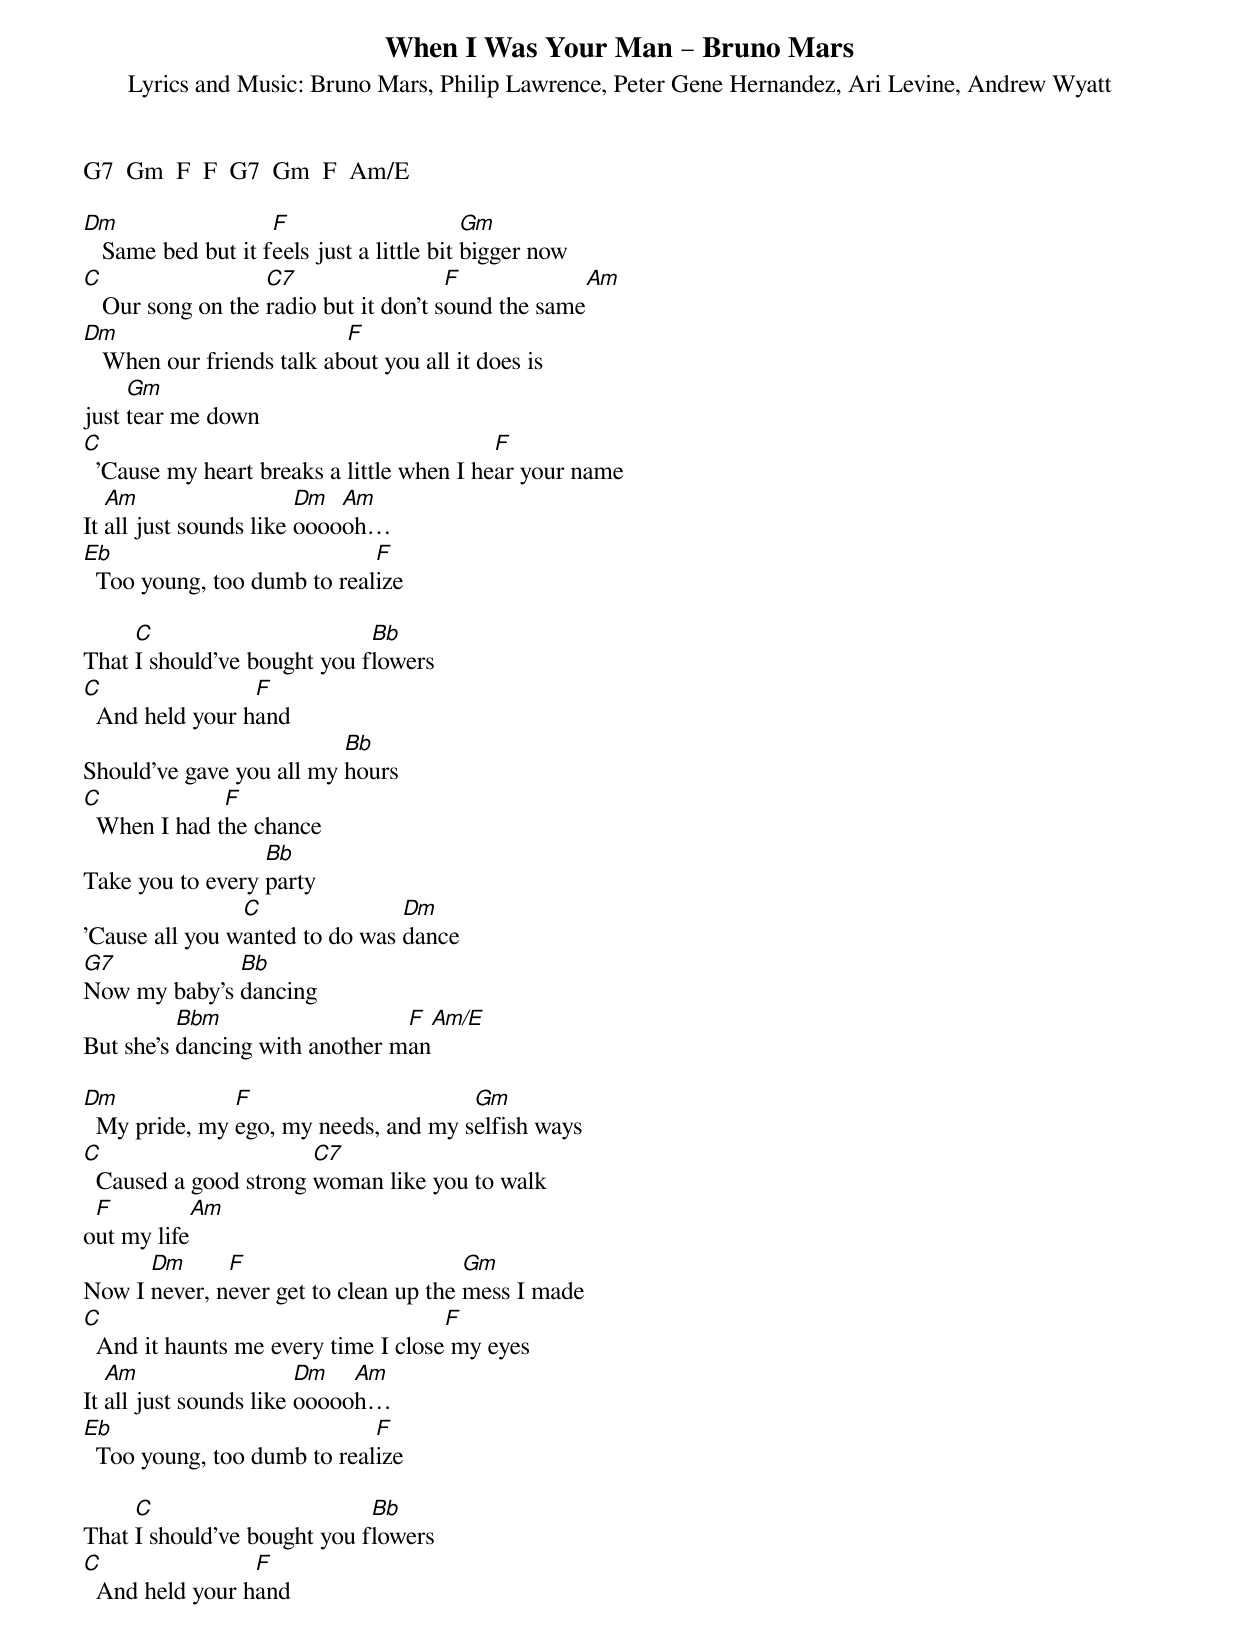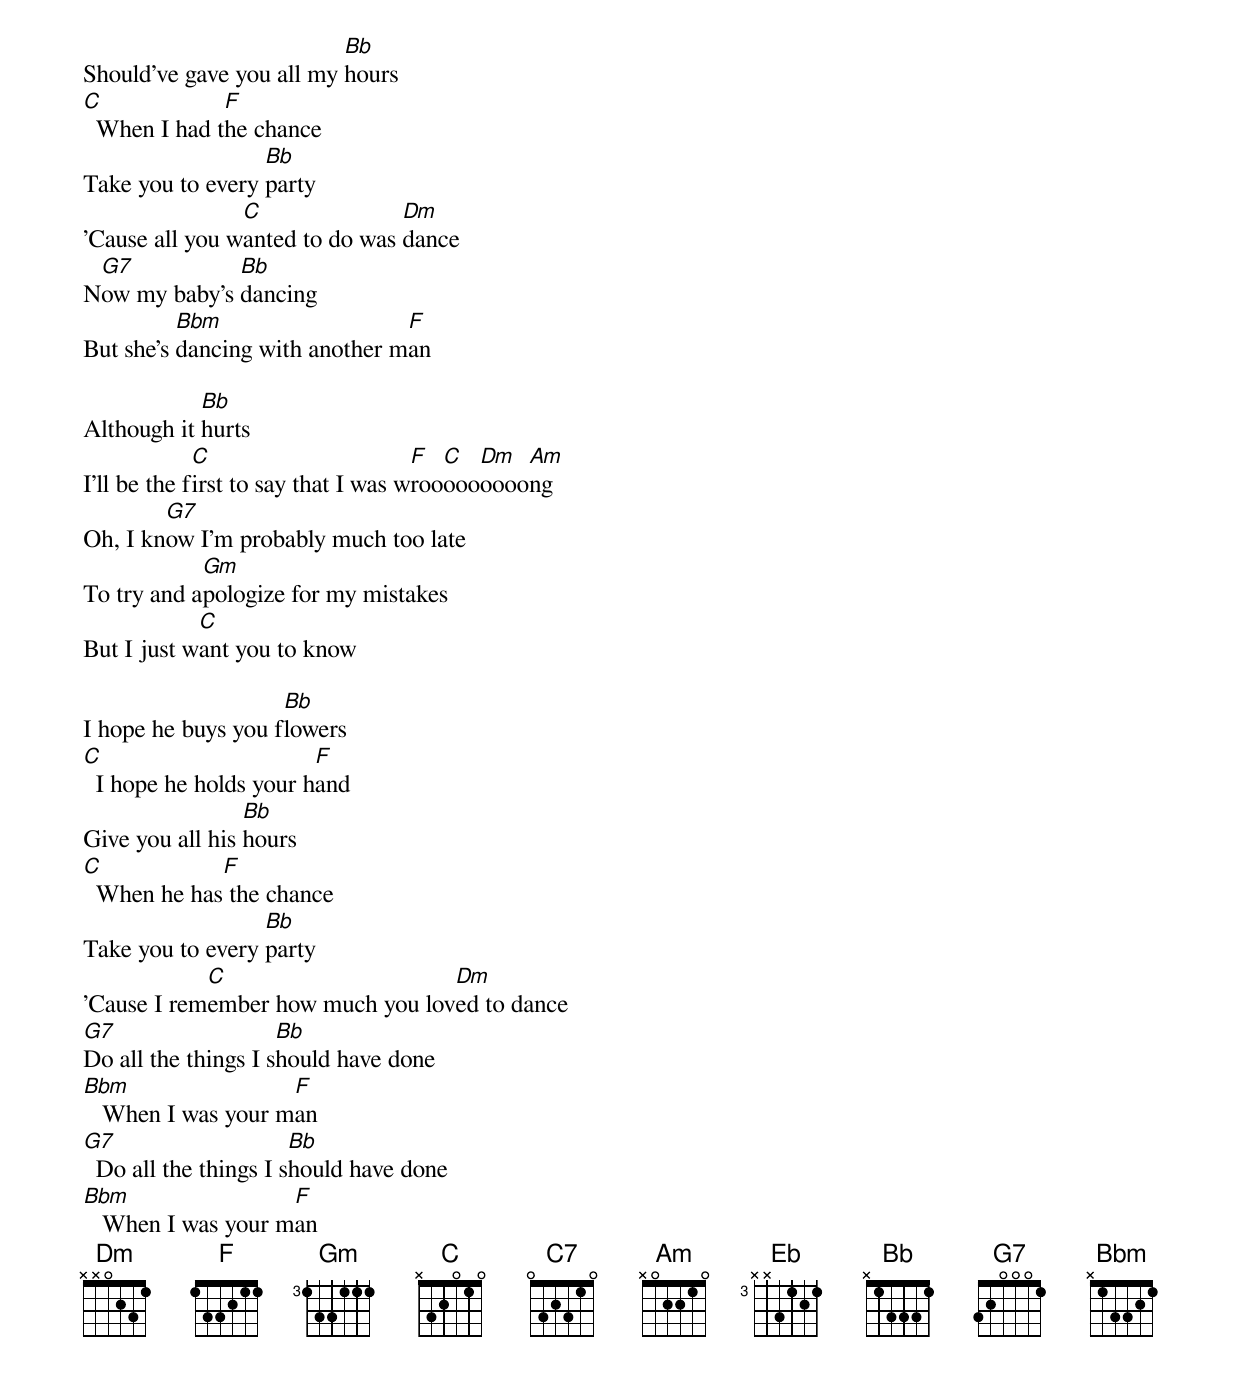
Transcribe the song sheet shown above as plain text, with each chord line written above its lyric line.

When I Was Your Man – Bruno Mars
Lyrics and Music: Bruno Mars, Philip Lawrence, Peter Gene Hernandez, Ari Levine, Andrew Wyatt

G7  Gm  F  F  G7  Gm  F  Am/E

Dm                  F                      Gm
   Same bed but it feels just a little bit bigger now
C                  C7                  F             Am
   Our song on the radio but it don't sound the same
Dm                         F
   When our friends talk about you all it does is
     Gm
just tear me down
C                                          F
  'Cause my heart breaks a little when I hear your name
   Am                   Dm  Am
It all just sounds like oooooh…
Eb                           F
  Too young, too dumb to realize

     C                       Bb
That I should've bought you flowers
C                F
  And held your hand
                          Bb
Should've gave you all my hours
C             F
  When I had the chance
                  Bb
Take you to every party
                C               Dm
'Cause all you wanted to do was dance
G7            Bb
Now my baby's dancing
          Bbm                   F   Am/E
But she's dancing with another man

Dm             F                      Gm
  My pride, my ego, my needs, and my selfish ways
C                      C7
  Caused a good strong woman like you to walk
 F          Am
out my life
      Dm      F                        Gm
Now I never, never get to clean up the mess I made
C                                    F
  And it haunts me every time I close my eyes
   Am                   Dm   Am
It all just sounds like oooooh…
Eb                           F
  Too young, too dumb to realize

     C                       Bb
That I should've bought you flowers
C                F
  And held your hand
                          Bb
Should've gave you all my hours
C             F
  When I had the chance
                  Bb
Take you to every party
                C               Dm
'Cause all you wanted to do was dance
 G7           Bb
Now my baby's dancing
          Bbm                   F
But she's dancing with another man

            Bb
Although it hurts
             C                       F  C  Dm  Am
I'll be the first to say that I was wrooooooooong
        G7
Oh, I know I'm probably much too late
            Gm
To try and apologize for my mistakes
            C
But I just want you to know  []

                    Bb
I hope he buys you flowers
C                       F
  I hope he holds your hand
                 Bb
Give you all his hours
C            F
  When he has the chance
                  Bb
Take you to every party
            C                     Dm
'Cause I remember how much you loved to dance
G7                   Bb
Do all the things I should have done
Bbm                 F
   When I was your man
G7                     Bb
  Do all the things I should have done
Bbm                 F
   When I was your man
